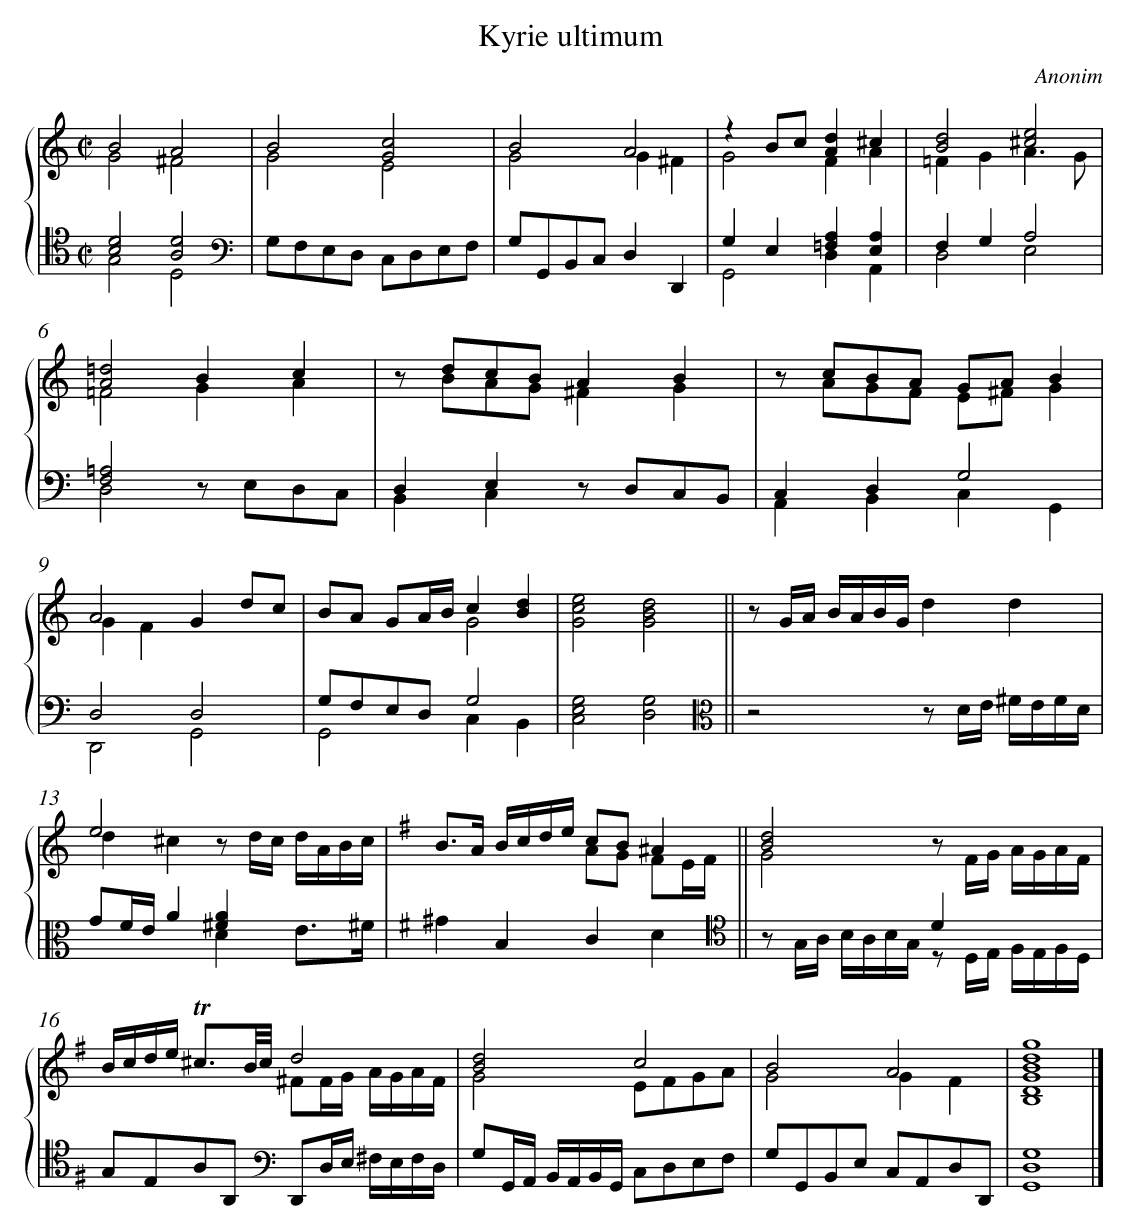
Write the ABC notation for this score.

X:1
T: Kyrie ultimum
C: Anonim
L: 1/8
M: C|
%%staves {1 2}
V: 1
V: 2 clef=tenor
K: C
[V:1] B4A4 & G4^F4 |
[V:2] [D4B,4][D4A,4] & G,4D,4 |
[V:1] B4[c4G4] & G4E4 |
[V:2] [K:clef=bass]G,F,E,D, C,D,E,F, |
[V:1] B4A4 & G4G2^F2 |
[V:2] G,G,,B,,C,D,2D,,2 |
[V:1] z2Bc[d2A2]^c2 & G4F2A2 |
[V:2] G,2E,2[A,2=F,2][A,2E,2] & G,,4D,2A,,2 |
[V:1] [d4B4][e4^c4] & =F2G2A3G |
[V:2] F,2G,2A,4 & D,4E,4 |
[V:1] [=d4A4]B2c2 & =F4G2A2 |
[V:2] [=A,4F,4]x4 & D,4z E,D,C, |
[V:1] z dcBA2B2 & x BAG^F2G2 |
[V:2] D,2E,2z D,C,B,, & B,,2C,2x4 |
[V:1] z cBA GAB2 & x AGF E^FG2 |
[V:2] C,2D,2G,4 & A,,2B,,2C,2G,,2 |
[V:1] A4G2dc & G2F2x4 |
[V:2] D,4D,4 & D,,4G,,4 |
[V:1] BA GA/B/c2[d2B2] & x4G4 |
[V:2] G,F,E,D,G,4 & G,,4C,2B,,2 |
[V:1] [e4c4G4][d4B4G4] ||
[V:2] [G,4E,4C,4][G,4D,4] ||
[V:1] z G/A/ B/A/B/G/d2d2 |
[V:2] [K:clef=alto]z4z D/E/ ^F/E/F/D/ |
[V:1] e4x4 & d2^c2z d/c/ d/A/B/c/ |
[V:2] GF/E/A2[A2^F2]x2 & x4D2E3/^F/ |
[V:1]  [K:G] B>A B/c/d/e/ cB^A2 & x4AG FE/F/ ||
[V:2]  [K:G] ^G2B,2C2D2 ||
[V:1] [d4B4]x4 & G4z F/G/ A/G/A/F/ |
[V:2] [K:clef=tenor]x4D2x2 & z G,/A,/ B,/A,/B,/G,/ z D,/E,/ F,/E,/F,/D,/ |
[V:1] B/c/d/e< !trill!^cB//c//d4 & x4^FF/G/ A/G/A/F/ |
[V:2] G,E,A,A,,[K:clef=bass] D,,D,/E,/ ^F,/E,/F,/D,/ |
[V:1] [d4B4]c4 & G4EFGA |
[V:2] G,G,,/A,,/ B,,/A,,/B,,/G,,/ C,D,E,F, |
[V:1] B4A4 & G4G2F2 |
[V:2] G,G,,B,,E, C,A,,D,D,, |
[V:1] [g8d8B8G8D8B,8] |]
[V:2] [G,8D,8G,,8] |]
